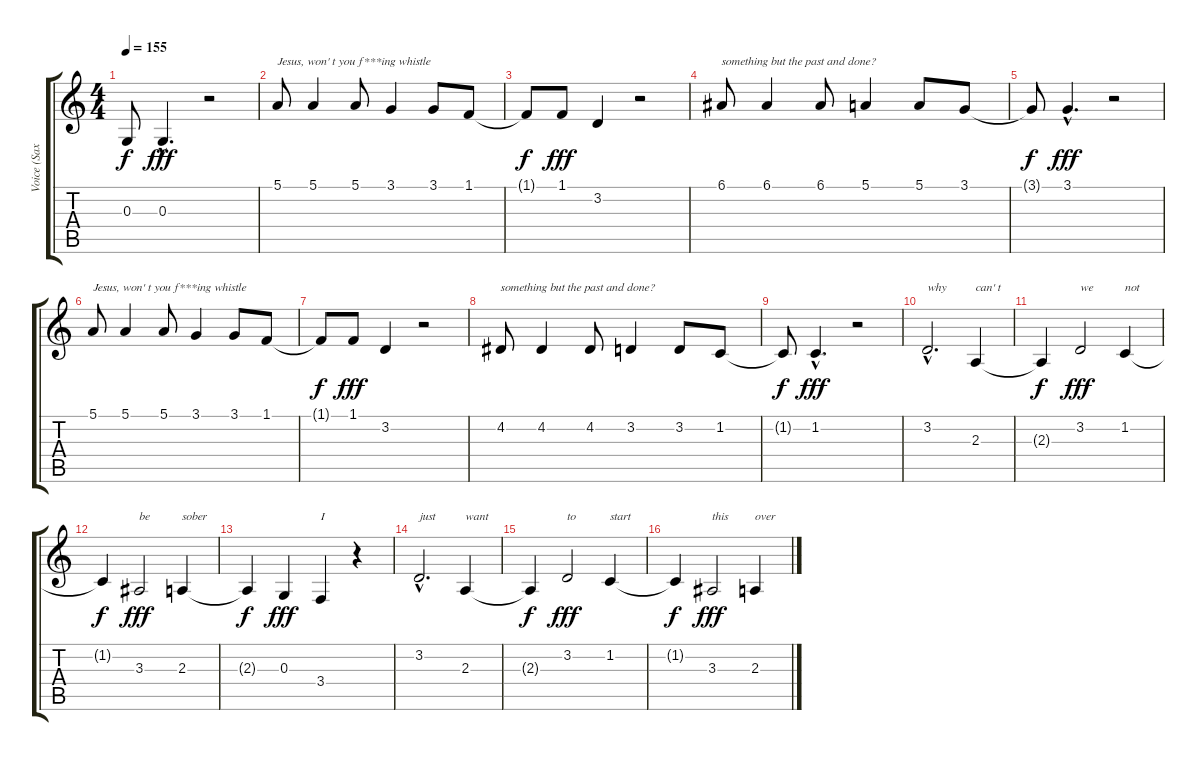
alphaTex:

\track ("Voice (Sax 1)       " "Voice (Sax") {instrument altosax}
\staff {score tabs}
\tuning (E4 B3 G3 D3 A2 E2) {hide}
\ts (4 4)
\tempo 155
\clef g2
\ks c
0.3{t}.8{dy f} 0.3{hac}.4{d dy fff} r.2 |
5.1.8{txt "Jesus, won' t you f***ing whistle"} 5.1.4 5.1.8 3.1.4 3.1.8 1.1.8 |
1.1{t}.8{dy f} 1.1.8{dy fff} 3.2.4 r.2 |
6.1.8{txt "something but the past and done?"} 6.1.4 6.1.8 5.1.4 5.1.8 3.1.8 |
3.1{t}.8{dy f} 3.1{hac}.4{d dy fff} r.2 |
5.1.8{txt "Jesus, won' t you f***ing whistle"} 5.1.4 5.1.8 3.1.4 3.1.8 1.1.8 |
1.1{t}.8{dy f} 1.1.8{dy fff} 3.2.4 r.2 |
4.2.8{txt "something but the past and done?"} 4.2.4 4.2.8 3.2.4 3.2.8 1.2.8 |
1.2{t}.8{dy f} 1.2{hac}.4{d dy fff} r.2 |
3.2{hac}.2{d txt "why"} 2.3.4{txt "can' t"} |
2.3{t}.4{dy f} 3.2.2{txt "we" dy fff} 1.2.4{txt "not"} |
1.2{t}.4{dy f} 3.3.2{txt "be" dy fff} 2.3.4{txt "sober"} |
2.3{t}.4{dy f} 0.3.4{dy fff} 3.4.4{txt "I"} r.4 |
3.2{hac}.2{d txt "just"} 2.3.4{txt "want"} |
2.3{t}.4{dy f} 3.2.2{txt "to" dy fff} 1.2.4{txt "start"} |
1.2{t}.4{dy f} 3.3.2{txt "this" dy fff} 2.3.4{txt "over"}
